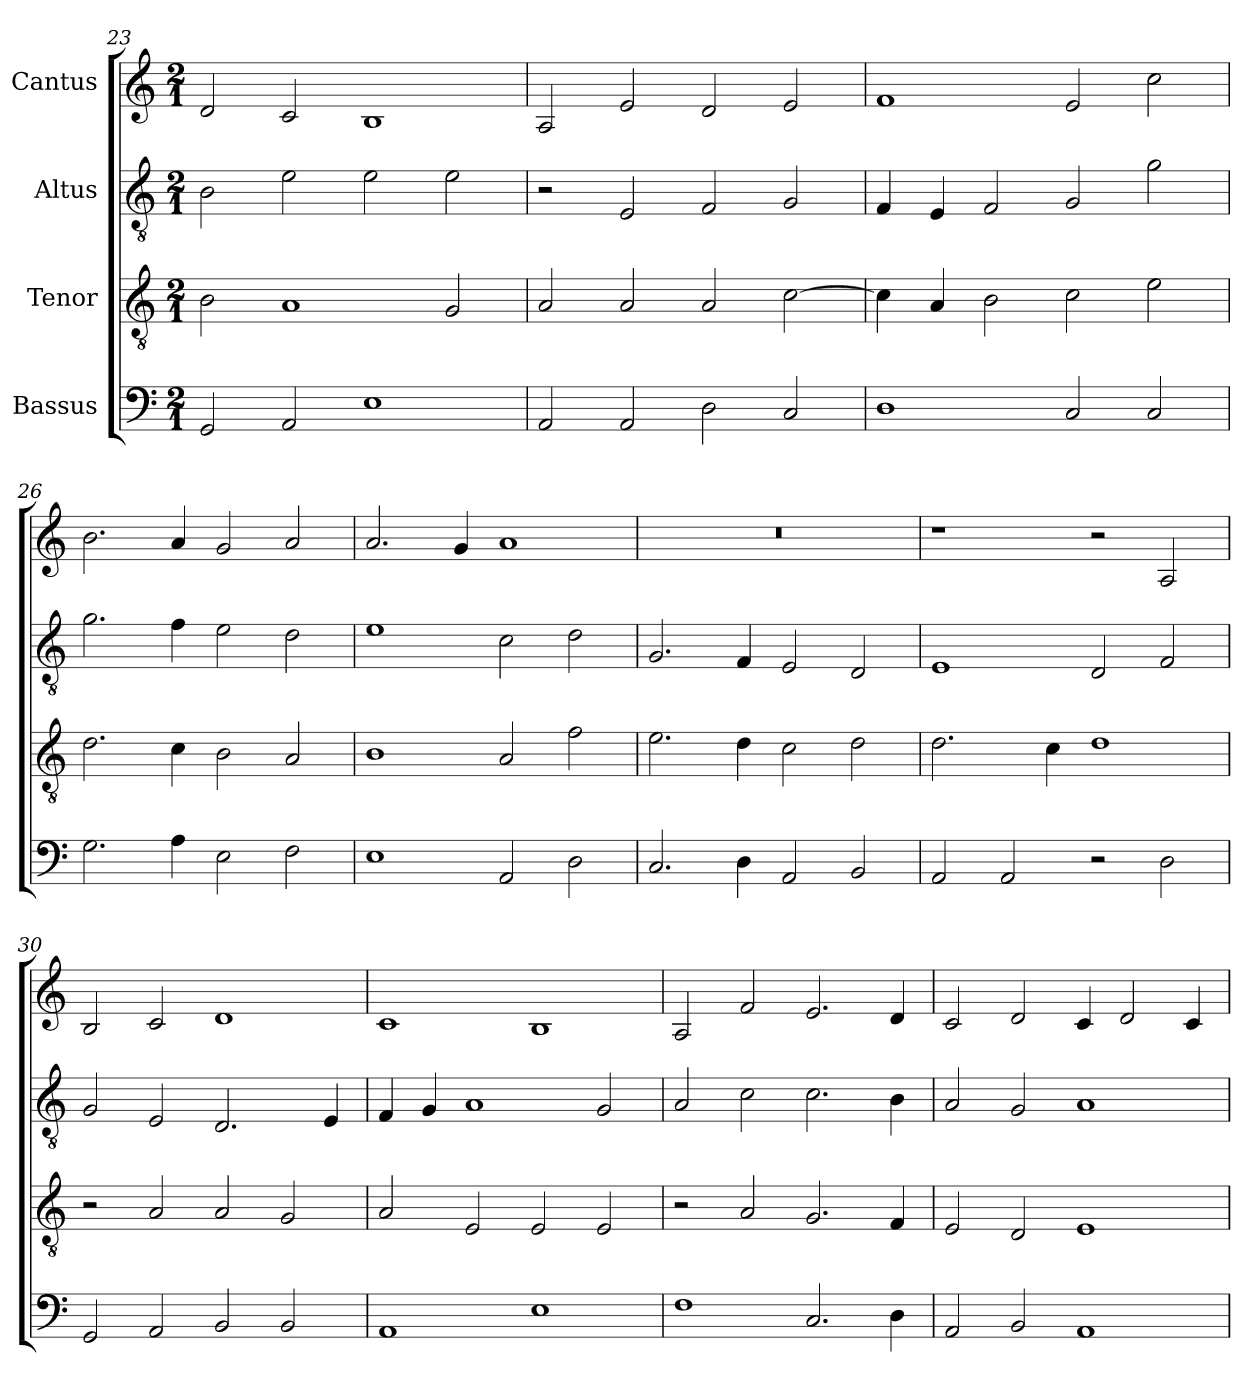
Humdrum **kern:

**kern	**kern	**kern	**kern
*part4	*part3	*part2	*part1
*staff4	*staff3	*staff2	*staff1
*I"Bassus	*I"Tenor	*I"Altus	*I"Cantus
*clefF4	*clefGv2	*clefGv2	*clefG2
*	*ITrd7c12	*ITrd7c12	*
*k[]	*k[]	*k[]	*k[]
*C:	*C:	*C:	*C:
*M2/1	*M2/1	*M2/1	*M2/1
=23	=23	=23	=23
2GGi/	2BBi\	2BBi\	2di/
2AAi/	1AAi	2Ei\	2ci/
1Ei	.	2Ei\	1Bi
.	2GGi/	2Ei\	.
=24	=24	=24	=24
2AAi/	2AAi/	2r	2Ai/
2AAi/	2AAi/	2EEi/	2ei/
2Di\	2AAi/	2FFi/	2di/
2Ci/	[>2Ci\	2GGi/	2ei/
=25	=25	=25	=25
1Di	4Ci\]	4FFi/	1fi
.	4AAi/	4EEi/	.
.	2BBi\	2FFi/	.
2Ci/	2Ci\	2GGi/	2ei/
2Ci/	2Ei\	2Gi\	2cci\
!!LO:PB:g=z
=26	=26	=26	=26
2.Gi\	2.Di\	2.Gi\	2.bi\
4Ai\	4Ci\	4Fi\	4ai/
2Ei\	2BBi\	2Ei\	2gi/
2Fi\	2AAi/	2Di\	2ai/
=27	=27	=27	=27
1Ei	1BBi	1Ei	2.ai/
.	.	.	4gi/
2AAi/	2AAi/	2Ci\	1ai
2Di\	2Fi\	2Di\	.
=28	=28	=28	=28
!	!	!	!LO:N:vis=1
2.Ci/	2.Ei\	2.GGi/	0r
4Di\	4Di\	4FFi/	.
2AAi/	2Ci\	2EEi/	.
2BBi/	2Di\	2DDi/	.
=29	=29	=29	=29
2AAi/	2.Di\	1EEi	1r
2AAi/	.	.	.
.	4Ci\	.	.
2r	1Di	2DDi/	2r
2Di\	.	2FFi/	2Ai/
=30	=30	=30	=30
2GGi/	2r	2GGi/	2Bi/
2AAi/	2AAi/	2EEi/	2ci/
2BBi/	2AAi/	2.DDi/	1di
2BBi/	2GGi/	.	.
.	.	4EEi/	.
!!LO:LB:g=z
=31	=31	=31	=31
1AAi	2AAi/	4FFi/	1ci
.	.	4GGi/	.
.	2EEi/	1AAi	.
1Ei	2EEi/	.	1Bi
.	2EEi/	2GGi/	.
=32	=32	=32	=32
1Fi	2r	2AAi/	2Ai/
.	2AAi/	2Ci\	2fi/
2.Ci/	2.GGi/	2.Ci\	2.ei/
4Di\	4FFi/	4BBi\	4di/
=33	=33	=33	=33
2AAi/	2EEi/	2AAi/	2ci/
2BBi/	2DDi/	2GGi/	2di/
1AAi	1EEi	1AAi	4ci/
.	.	.	2di/
.	.	.	4ci/
=	=	=	=
*-	*-	*-	*-
